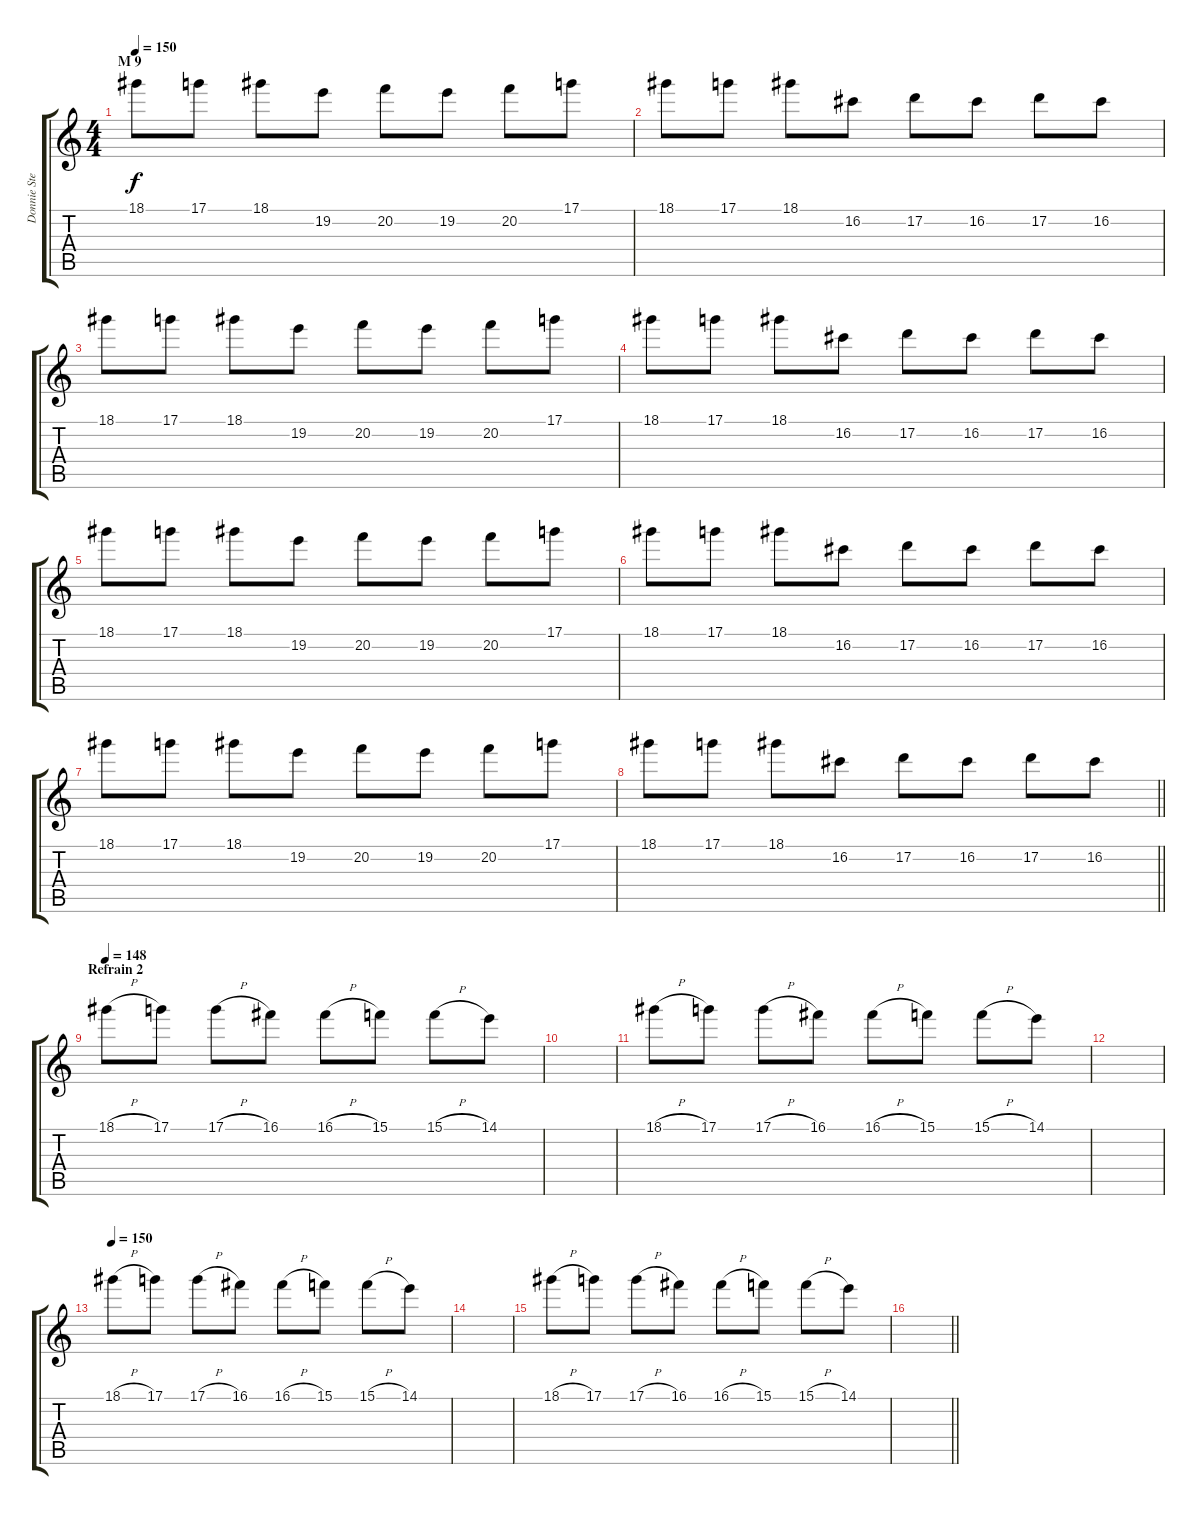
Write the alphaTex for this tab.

\track ("Donnie Steele" "Donnie Ste") {instrument distortionguitar}
\staff {score tabs}
\tuning (D4 A3 F3 C3 G2 C2) {hide}
\ts (4 4)
\section ("" "M 9")
\tempo 150
\clef g2
\ks c
18.1.8{dy f instrument distortionguitar} 17.1.8 18.1.8 19.2.8 20.2.8 19.2.8 20.2.8 17.1.8 |
18.1.8 17.1.8 18.1.8 16.2.8 17.2.8 16.2.8 17.2.8 16.2.8 |
18.1.8 17.1.8 18.1.8 19.2.8 20.2.8 19.2.8 20.2.8 17.1.8 |
18.1.8 17.1.8 18.1.8 16.2.8 17.2.8 16.2.8 17.2.8 16.2.8 |
18.1.8 17.1.8 18.1.8 19.2.8 20.2.8 19.2.8 20.2.8 17.1.8 |
18.1.8 17.1.8 18.1.8 16.2.8 17.2.8 16.2.8 17.2.8 16.2.8 |
18.1.8 17.1.8 18.1.8 19.2.8 20.2.8 19.2.8 20.2.8 17.1.8 |
\barLineRight lightlight
18.1.8 17.1.8 18.1.8 16.2.8 17.2.8 16.2.8 17.2.8 16.2.8 |
\section ("" "Refrain 2")
\tempo 148
18.1{h}.8 17.1.8 17.1{h}.8 16.1.8 16.1{h}.8 15.1.8 15.1{h}.8 14.1.8 |
|
18.1{h}.8 17.1.8 17.1{h}.8 16.1.8 16.1{h}.8 15.1.8 15.1{h}.8 14.1.8 |
|
\tempo 150
18.1{h}.8 17.1.8 17.1{h}.8 16.1.8 16.1{h}.8 15.1.8 15.1{h}.8 14.1.8 |
|
18.1{h}.8 17.1.8 17.1{h}.8 16.1.8 16.1{h}.8 15.1.8 15.1{h}.8 14.1.8 |
\barLineRight lightlight
